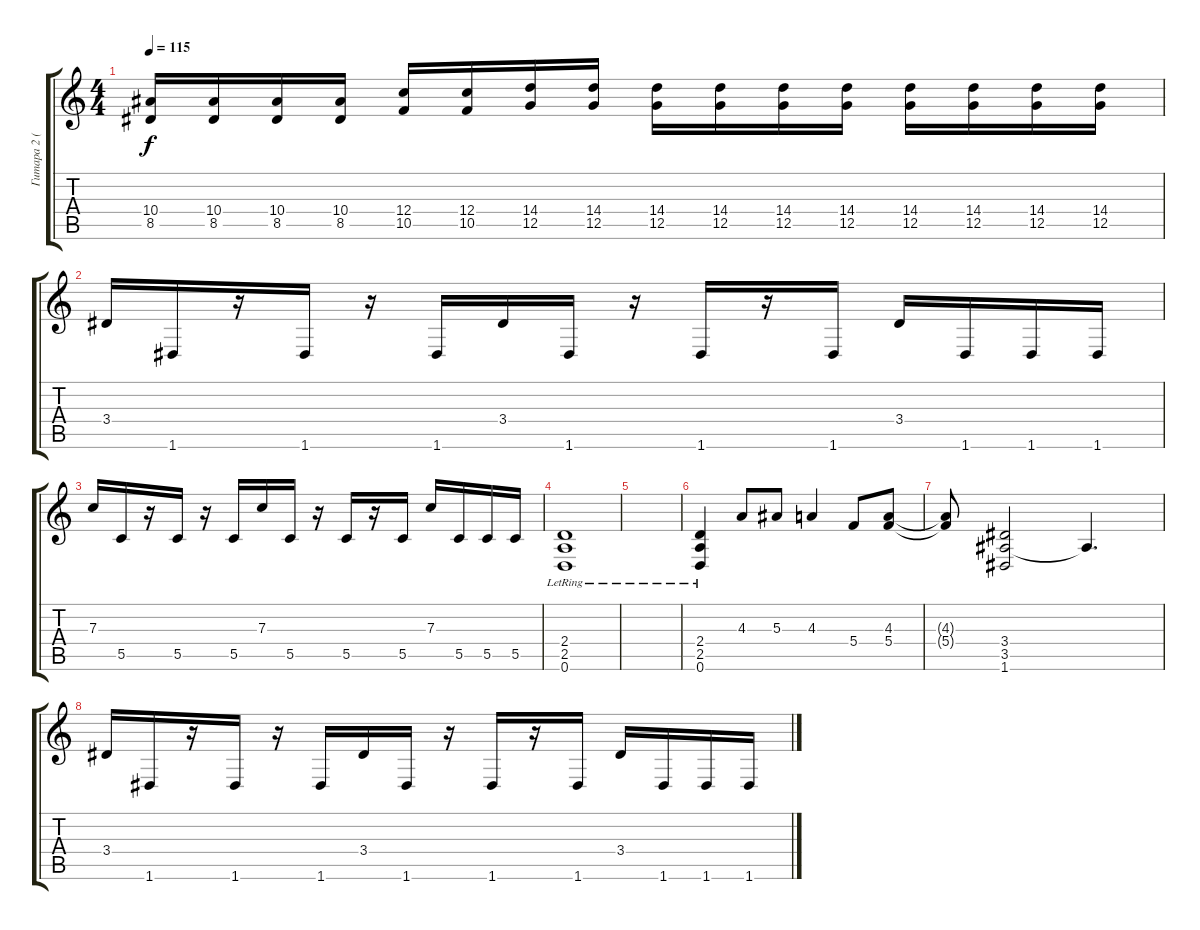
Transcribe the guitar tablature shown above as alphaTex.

\track ("Гитара 2 (1)" "Гитара 2 (") {instrument acousticguitarsteel}
\staff {score tabs}
\tuning (D4 A3 F3 C3 G2 D2) {hide}
\ts (4 4)
\tempo 115
\clef g2
\ks c
(10.4 8.5).16{dy f} (10.4 8.5).16 (10.4 8.5).16 (10.4 8.5).16 (12.4 10.5).16 (12.4 10.5).16 (14.4 12.5).16 (14.4 12.5).16 (14.4 12.5).16 (14.4 12.5).16 (14.4 12.5).16 (14.4 12.5).16 (14.4 12.5).16 (14.4 12.5).16 (14.4 12.5).16 (14.4 12.5).16 |
3.4.16 1.6.16 r.16 1.6.16 r.16 1.6.16 3.4.16 1.6.16 r.16 1.6.16 r.16 1.6.16 3.4.16 1.6.16 1.6.16 1.6.16 |
7.3.16 5.5.16 r.16 5.5.16 r.16 5.5.16 7.3.16 5.5.16 r.16 5.5.16 r.16 5.5.16 7.3.16 5.5.16 5.5.16 5.5.16 |
(2.4{lr} 2.5{lr} 0.6{lr}).1 |
|
(2.4{lr} 2.5{lr} 0.6{lr}).4 4.3.8 5.3.8 4.3.4 5.4.8 (4.3 5.4).8 |
(4.3{t} 5.4{t}).8 (3.4 3.5 1.6).2 3.5{t}.4{d} |
3.4.16 1.6.16 r.16 1.6.16 r.16 1.6.16 3.4.16 1.6.16 r.16 1.6.16 r.16 1.6.16 3.4.16 1.6.16 1.6.16 1.6.16
